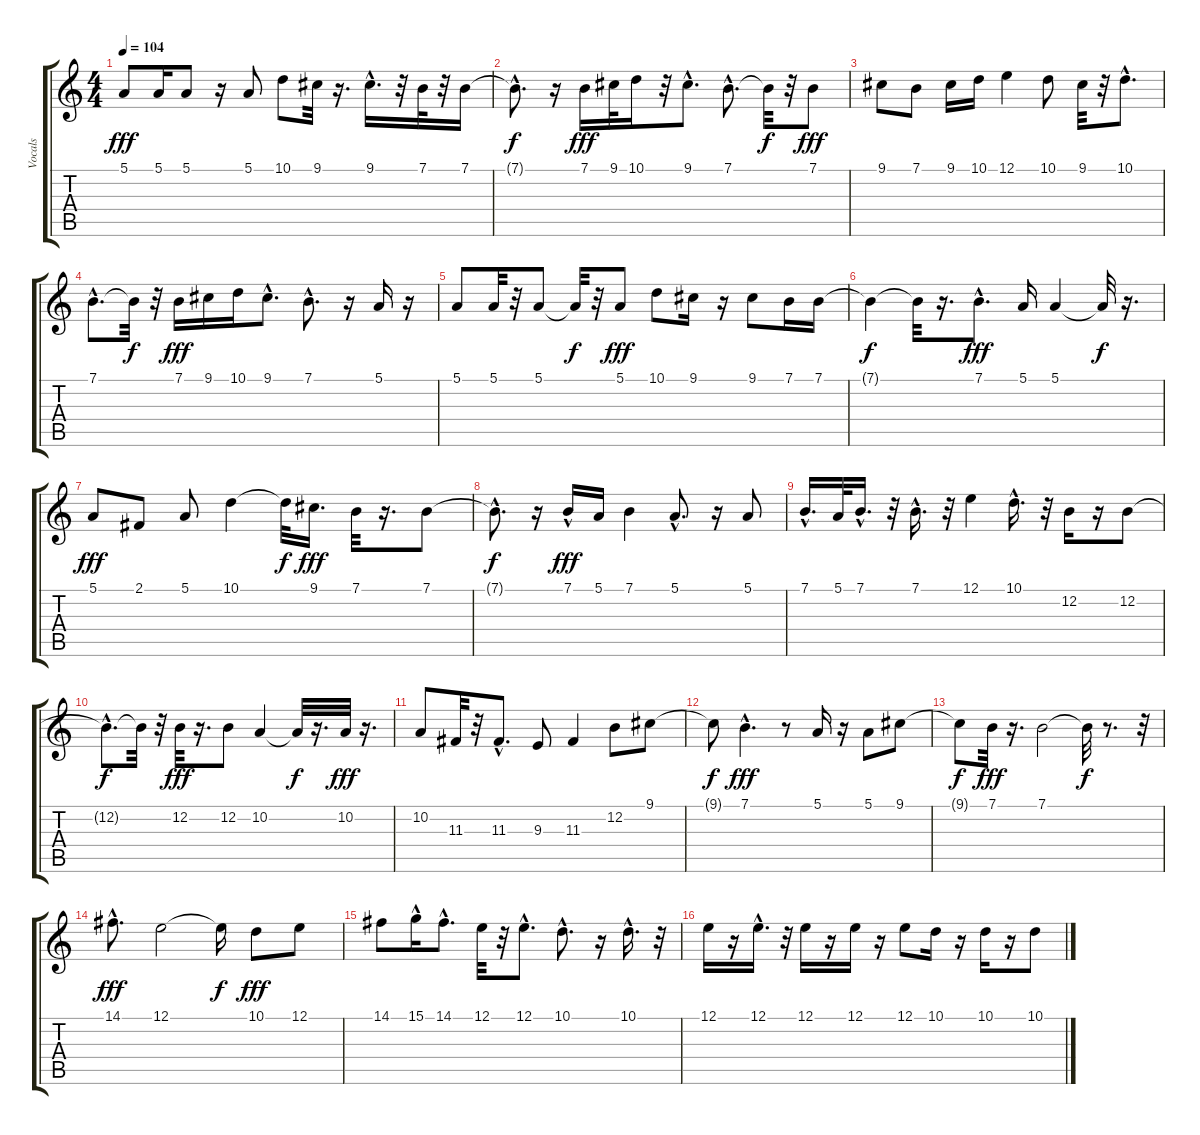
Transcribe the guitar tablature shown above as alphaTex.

\track ("Vocals" "Vocals") {instrument honkytonkpiano}
\staff {score tabs}
\tuning (E4 B3 G3 D3 A2 E2) {hide}
\ts (4 4)
\tempo 104
\clef g2
\ks c
5.1.8{dy fff} 5.1.16 5.1.8 r.16 5.1.8 10.1.8 9.1.32 r.16{d} 9.1{hac}.16{d} r.32 7.1.32 r.32 7.1.16 |
7.1{hac t}.8{d dy f} r.16 7.1.16{dy fff} 9.1.32 10.1.16 r.32 9.1{hac}.8{d} 7.1{hac}.8{d} 7.1{t}.32{dy f} r.32 7.1.8{dy fff} |
9.1.8 7.1.8 9.1.16 10.1.16 12.1.4 10.1.8 9.1.32 r.32 10.1{hac}.8{d} |
7.1{hac}.8{d} 7.1{t}.32{dy f} r.32 7.1.16{dy fff} 9.1.16 10.1.16 9.1{hac}.8{d} 7.1{hac}.8{d} r.16 5.1.16 r.16 |
5.1.8 5.1.32 r.32 5.1.8 5.1{t}.32{dy f} r.32 5.1.8{dy fff} 10.1.8 9.1.16 r.16 9.1.8 7.1.16 7.1.16 |
7.1{t}.4{dy f} 7.1{t}.32 r.16{d} 7.1{hac}.8{d dy fff} 5.1.16 5.1.4 5.1{t}.32{dy f} r.16{d} |
5.1.8{dy fff} 2.1.8 5.1.8 10.1.4 10.1{t}.32{dy f} 9.1.16{d dy fff} 7.1.32 r.16{d} 7.1.8 |
7.1{hac t}.8{d dy f} r.16 7.1{hac}.16{dy fff} 5.1.16 7.1.4 5.1{hac}.8{d} r.16 5.1.8 |
7.1{hac}.16{d} 5.1.32 7.1{hac}.16{d} r.32 7.1{hac}.16{d} r.32 12.1.4 10.1{hac}.16{d} r.32 12.2.16 r.16 12.2.8 |
12.2{hac t}.8{d dy f} 12.2{t}.32 r.32 12.2.32{dy fff} r.16{d} 12.2.8 10.2.4 10.2{t}.32{dy f} r.16{d} 10.2.32{dy fff} r.16{d} |
10.2.8 11.3.32 r.32 11.3{hac}.8{d} 9.3.8 11.3.4 12.2.8 9.1.8 |
9.1{t}.8{dy f} 7.1{hac}.4{d dy fff} r.8 5.1.16 r.16 5.1.8 9.1.8 |
9.1{t}.8{dy f} 7.1.32{dy fff} r.16{d} 7.1.2 7.1{t}.32{dy f} r.8{d} r.32 |
14.1{hac}.8{d dy fff} 12.1.2 12.1{t}.16{dy f} 10.1.8{dy fff} 12.1.8 |
14.1.8 15.1{hac}.16 14.1{hac}.8{d} 12.1.32 r.32 12.1{hac}.8{d} 10.1{hac}.8{d} r.16 10.1{hac}.16{d} r.32 |
12.1.16 r.16 12.1{hac}.16{d} r.32 12.1.16 r.16 12.1.16 r.16 12.1.8 10.1.16 r.16 10.1.16 r.16 10.1.8
